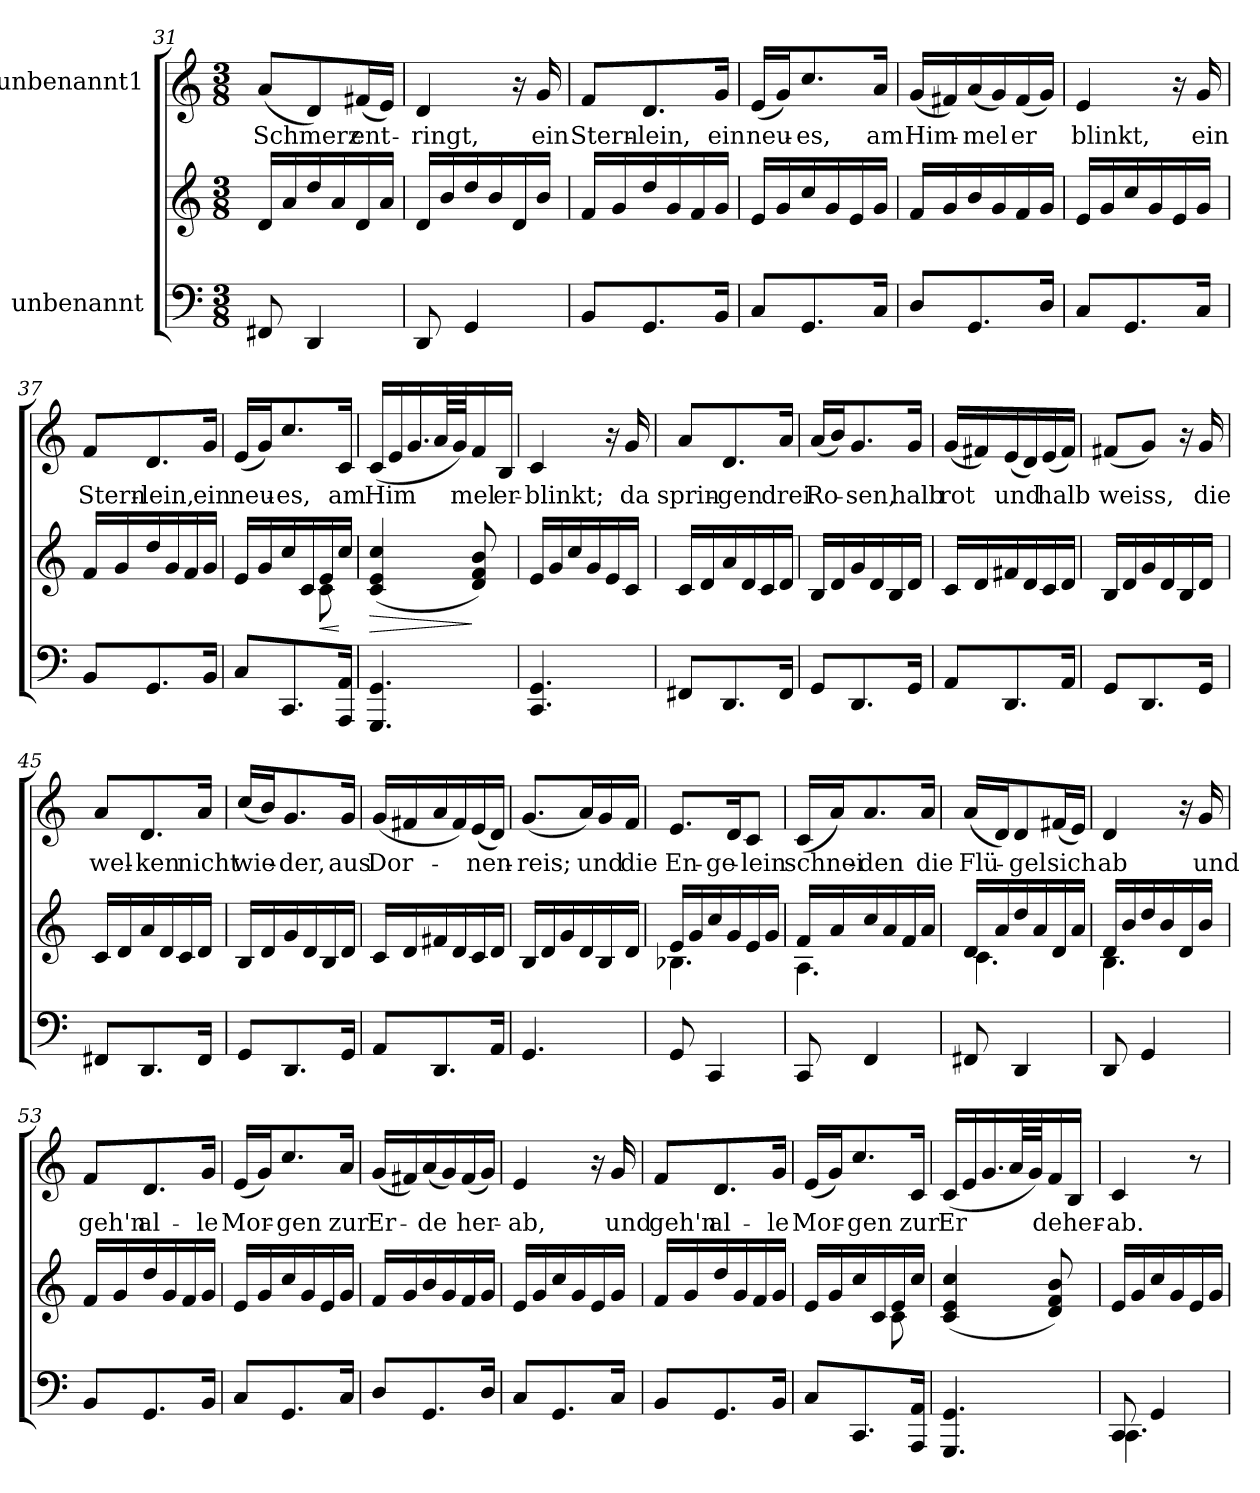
**kern	**kern	**dynam	**kern	**text
*part2	*part2	*part2	*part1	*part1
*staff3	*staff2	*staff2/3	*staff1	*staff1
*I"unbenannt	*	*	*I"unbenannt1	*
*clefF4	*clefG2	*	*clefG2	*
*k[]	*k[]	*	*k[]	*
*M3/8	*M3/8	*	*M3/8	*
=31	=31	=31	=31	=31
!	!	!	!	!LO:LY:b
8FF#X/	16d/LL	.	(8a/L	Schmerz
.	16a/	.	.	.
4DD/	16dd/	.	8d/)	.
.	16a/	.	.	.
!	!	!	!	!LO:LY:b
.	16d/	.	(16f#X/L	ent-
.	16a/JJ	.	16e/JJ)	.
=32	=32	=32	=32	=32
!	!	!	!	!LO:LY:b
8DD/	16d/LL	.	4d/	ringt,
.	16b/	.	.	.
4GG/	16dd/	.	.	.
.	16b/	.	.	.
.	16d/	.	16r	.
!	!	!	!	!LO:LY:b
.	16b/JJ	.	16g/	ein
!!LO:LB:g=z
=33	=33	=33	=33	=33
!	!	!	!	!LO:LY:b
8BB/L	16f/LL	.	8f/L	Stern-
.	16g/	.	.	.
!	!	!	!	!LO:LY:b
8.GG/	16dd/	.	8.d/	lein,
.	16g/	.	.	.
.	16f/	.	.	.
!	!	!	!	!LO:LY:b
16BB/Jk	16g/JJ	.	16g/Jk	ein
=34	=34	=34	=34	=34
!	!	!	!	!LO:LY:b
8C/L	16e/LL	.	(16e/LL	neu-
.	16g/	.	16g/J)	.
!	!	!	!	!LO:LY:b
8.GG/	16cc/	.	8.cc/	es,
.	16g/	.	.	.
.	16e/	.	.	.
!	!	!	!	!LO:LY:b
16C/Jk	16g/JJ	.	16a/Jk	am
!!LO:LB:g=z
=35	=35	=35	=35	=35
!	!	!	!	!LO:LY:b
8D/L	16f/LL	.	(16g/LL	Him-
.	16g/	.	16f#X/)	.
!	!	!	!	!LO:LY:b
8.GG/	16b/	.	(16a/	mel
.	16g/	.	16g/)	.
!	!	!	!	!LO:LY:b
.	16f/	.	(16f#/	er
16D/Jk	16g/JJ	.	16g/JJ)	.
=36	=36	=36	=36	=36
!	!	!	!	!LO:LY:b
8C/L	16e/LL	.	4e/	blinkt,
.	16g/	.	.	.
8.GG/	16cc/	.	.	.
.	16g/	.	.	.
.	16e/	.	16r	.
!	!	!	!	!LO:LY:b
16C/Jk	16g/JJ	.	16g/	ein
=37	=37	=37	=37	=37
!	!	!	!	!LO:LY:b
8BB/L	16f/LL	.	8f/L	Stern-
.	16g/	.	.	.
!	!	!	!	!LO:LY:b
8.GG/	16dd/	.	8.d/	lein,
.	16g/	.	.	.
.	16f/	.	.	.
!	!	!	!	!LO:LY:b
16BB/Jk	16g/JJ	.	16g/Jk	ein
=38	=38	=38	=38	=38
*	*^	*	*	*
!	!	!	!	!	!LO:LY:b
8C/L	16e/LL	4ryy	.	(16e/LL	neu-
.	16g/	.	.	16g/J)	.
!	!	!	!	!	!LO:LY:b
8.CC/	16cc/	.	.	8.cc/	es,
.	16c/	.	.	.	.
!	!	!	!LO:HP:b	!	!
.	16e/	8c\	<	.	.
!	!	!	!	!	!LO:LY:b
16AAA/ 16AA/Jk	16cc/JJ	.	[	16c/Jk	am
*	*v	*v	*	*	*
!!LO:PB:g=z
=39	=39	=39	=39	=39
!	!	!LO:HP:b	!	!LO:LY:b
4.GGG/ 4.GG/	(4c/ 4e/ 4cc/	>	(16c/LL	Him
.	.	.	16e/	.
.	.	.	16.g/	.
.	.	.	64a/LL	.
.	.	.	64g/JJ)	.
!	!	!	!	!LO:LY:b
.	8d/ 8f/ 8b/)	]	16f/	mel
!	!	!	!	!LO:LY:b
.	.	.	16B/JJ	er-
=40	=40	=40	=40	=40
!	!	!	!	!LO:LY:b
4.CC/ 4.GG/	16e/LL	.	4c/	blinkt;
.	16g/	.	.	.
.	16cc/	.	.	.
.	16g/	.	.	.
.	16e/	.	16r	.
!	!	!	!	!LO:LY:b
.	16c/JJ	.	16g/	da
!!LO:LB:g=z
=41	=41	=41	=41	=41
!	!	!	!	!LO:LY:b
8FF#X/L	16c/LL	.	8a/L	sprin-
.	16d/	.	.	.
!	!	!	!	!LO:LY:b
8.DD/	16a/	.	8.d/	gen
.	16d/	.	.	.
.	16c/	.	.	.
!	!	!	!	!LO:LY:b
16FF#/Jk	16d/JJ	.	16a/Jk	drei
=42	=42	=42	=42	=42
!	!	!	!	!LO:LY:b
8GG/L	16B/LL	.	(16a/LL	Ro-
.	16d/	.	16b/J)	.
!	!	!	!	!LO:LY:b
8.DD/	16g/	.	8.g/	sen,
.	16d/	.	.	.
.	16B/	.	.	.
!	!	!	!	!LO:LY:b
16GG/Jk	16d/JJ	.	16g/Jk	halb
=43	=43	=43	=43	=43
!	!	!	!	!LO:LY:b
8AA/L	16c/LL	.	(16g/LL	rot
.	16d/	.	16f#X/)	.
!	!	!	!	!LO:LY:b
8.DD/	16f#X/	.	(16e/	und
.	16d/	.	16d/)	.
!	!	!	!	!LO:LY:b
.	16c/	.	(16e/	halb
16AA/Jk	16d/JJ	.	16f#/JJ)	.
=44	=44	=44	=44	=44
!	!	!	!	!LO:LY:b
8GG/L	16B/LL	.	(8f#X/L	weiss,
.	16d/	.	.	.
8.DD/	16g/	.	8g/J)	.
.	16d/	.	.	.
.	16B/	.	16r	.
!	!	!	!	!LO:LY:b
16GG/Jk	16d/JJ	.	16g/	die
!!LO:LB:g=z
=45	=45	=45	=45	=45
!	!	!	!	!LO:LY:b
8FF#X/L	16c/LL	.	8a/L	wel-
.	16d/	.	.	.
!	!	!	!	!LO:LY:b
8.DD/	16a/	.	8.d/	ken
.	16d/	.	.	.
.	16c/	.	.	.
!	!	!	!	!LO:LY:b
16FF#/Jk	16d/JJ	.	16a/Jk	nicht
=46	=46	=46	=46	=46
!	!	!	!	!LO:LY:b
8GG/L	16B/LL	.	(16cc/LL	wie-
.	16d/	.	16b/J)	.
!	!	!	!	!LO:LY:b
8.DD/	16g/	.	8.g/	der,
.	16d/	.	.	.
.	16B/	.	.	.
!	!	!	!	!LO:LY:b
16GG/Jk	16d/JJ	.	16g/Jk	aus
!!LO:LB:g=z
=47	=47	=47	=47	=47
!	!	!	!	!LO:LY:b
8AA/L	16c/LL	.	(16g/LL	Dor-
.	16d/	.	16f#X/	.
8.DD/	16f#X/	.	16a/	.
.	16d/	.	16f#/)	.
!	!	!	!	!LO:LY:b
.	16c/	.	(16e/	nen-
16AA/Jk	16d/JJ	.	16d/JJ)	.
=48	=48	=48	=48	=48
!	!	!	!	!LO:LY:b
4.GG/	16B/LL	.	(8.g/L	reis;
.	16d/	.	.	.
.	16g/	.	.	.
.	16d/	.	16a/L)	.
!	!	!	!	!LO:LY:b
.	16B/	.	16g/	und
!	!	!	!	!LO:LY:b
.	16d/JJ	.	16f/JJ	die
=49	=49	=49	=49	=49
*	*^	*	*	*
!	!	!	!	!	!LO:LY:b
8GG/	16e/LL	4.B-X\	.	8.e/L	En-
.	16g/	.	.	.	.
4CC/	16cc/	.	.	.	.
!	!	!	!	!	!LO:LY:b
.	16g/	.	.	16d/K	ge-
!	!	!	!	!	!LO:LY:b
.	16e/	.	.	8c/J	lein
.	16g/JJ	.	.	.	.
=50	=50	=50	=50	=50	=50
!	!	!	!	!	!LO:LY:b
8CC/	16f/LL	4.A\	.	(16c/LL	schnei-
.	16a/	.	.	16a/J)	.
!	!	!	!	!	!LO:LY:b
4FF/	16cc/	.	.	8.a/	den
.	16a/	.	.	.	.
.	16f/	.	.	.	.
!	!	!	!	!	!LO:LY:b
.	16a/JJ	.	.	16a/Jk	die
!!LO:PB:g=z
=51	=51	=51	=51	=51	=51
!	!	!	!	!	!LO:LY:b
8FF#X/	16d/LL	4.c\	.	(16a/LL	Flü-
.	16a/	.	.	16d/J)	.
!	!	!	!	!	!LO:LY:b
4DD/	16dd/	.	.	8d/	gel
.	16a/	.	.	.	.
!	!	!	!	!	!LO:LY:b
.	16d/	.	.	(16f#X/L	sich
.	16a/JJ	.	.	16e/JJ)	.
=52	=52	=52	=52	=52	=52
!	!	!	!	!	!LO:LY:b
8DD/	16d/LL	4.B\	.	4d/	ab
.	16b/	.	.	.	.
4GG/	16dd/	.	.	.	.
.	16b/	.	.	.	.
.	16d/	.	.	16r	.
!	!	!	!	!	!LO:LY:b
.	16b/JJ	.	.	16g/	und
*	*v	*v	*	*	*
!!LO:LB:g=z
=53	=53	=53	=53	=53
!	!	!	!	!LO:LY:b
8BB/L	16f/LL	.	8f/L	geh'n
.	16g/	.	.	.
!	!	!	!	!LO:LY:b
8.GG/	16dd/	.	8.d/	al-
.	16g/	.	.	.
.	16f/	.	.	.
!	!	!	!	!LO:LY:b
16BB/Jk	16g/JJ	.	16g/Jk	le
=54	=54	=54	=54	=54
!	!	!	!	!LO:LY:b
8C/L	16e/LL	.	(16e/LL	Mor-
.	16g/	.	16g/J)	.
!	!	!	!	!LO:LY:b
8.GG/	16cc/	.	8.cc/	gen
.	16g/	.	.	.
.	16e/	.	.	.
!	!	!	!	!LO:LY:b
16C/Jk	16g/JJ	.	16a/Jk	zur
=55	=55	=55	=55	=55
!	!	!	!	!LO:LY:b
8D/L	16f/LL	.	(16g/LL	Er-
.	16g/	.	16f#X/)	.
!	!	!	!	!LO:LY:b
8.GG/	16b/	.	(16a/	de
.	16g/	.	16g/)	.
!	!	!	!	!LO:LY:b
.	16f/	.	(16f#/	her-
16D/Jk	16g/JJ	.	16g/JJ)	.
=56	=56	=56	=56	=56
!	!	!	!	!LO:LY:b
8C/L	16e/LL	.	4e/	ab,
.	16g/	.	.	.
8.GG/	16cc/	.	.	.
.	16g/	.	.	.
.	16e/	.	16r	.
!	!	!	!	!LO:LY:b
16C/Jk	16g/JJ	.	16g/	und
!!LO:LB:g=z
=57	=57	=57	=57	=57
!	!	!	!	!LO:LY:b
8BB/L	16f/LL	.	8f/L	geh'n
.	16g/	.	.	.
!	!	!	!	!LO:LY:b
8.GG/	16dd/	.	8.d/	al-
.	16g/	.	.	.
.	16f/	.	.	.
!	!	!	!	!LO:LY:b
16BB/Jk	16g/JJ	.	16g/Jk	le
=58	=58	=58	=58	=58
*	*^	*	*	*
!	!	!	!	!	!LO:LY:b
8C/L	16e/LL	4ryy	.	(16e/LL	Mor-
.	16g/	.	.	16g/J)	.
!	!	!	!	!	!LO:LY:b
8.CC/	16cc/	.	.	8.cc/	gen
.	16c/	.	.	.	.
.	16e/	8c\	.	.	.
!	!	!	!	!	!LO:LY:b
16AAA/ 16AA/Jk	16cc/JJ	.	.	16c/Jk	zur
*	*v	*v	*	*	*
!!LO:LB:g=z
=59	=59	=59	=59	=59
!	!	!	!	!LO:LY:b
4.GGG/ 4.GG/	(4c/ 4e/ 4cc/	.	(16c/LL	Er
.	.	.	16e/	.
.	.	.	16.g/	.
.	.	.	64a/LL	.
.	.	.	64g/JJ)	.
!	!	!	!	!LO:LY:b
.	8d/ 8f/ 8b/)	.	16f/	de
!	!	!	!	!LO:LY:b
.	.	.	16B/JJ	her-
=60	=60	=60	=60	=60
*^	*	*	*	*
!	!	!	!	!	!LO:LY:b
8CC/	4.CC\	16e/LL	.	4c/	ab.
.	.	16g/	.	.	.
4GG/	.	16cc/	.	.	.
.	.	16g/	.	.	.
.	.	16e/	.	8r	.
.	.	16g/JJ	.	.	.
*v	*v	*	*	*	*
=	=	=	=	=
*-	*-	*-	*-	*-
